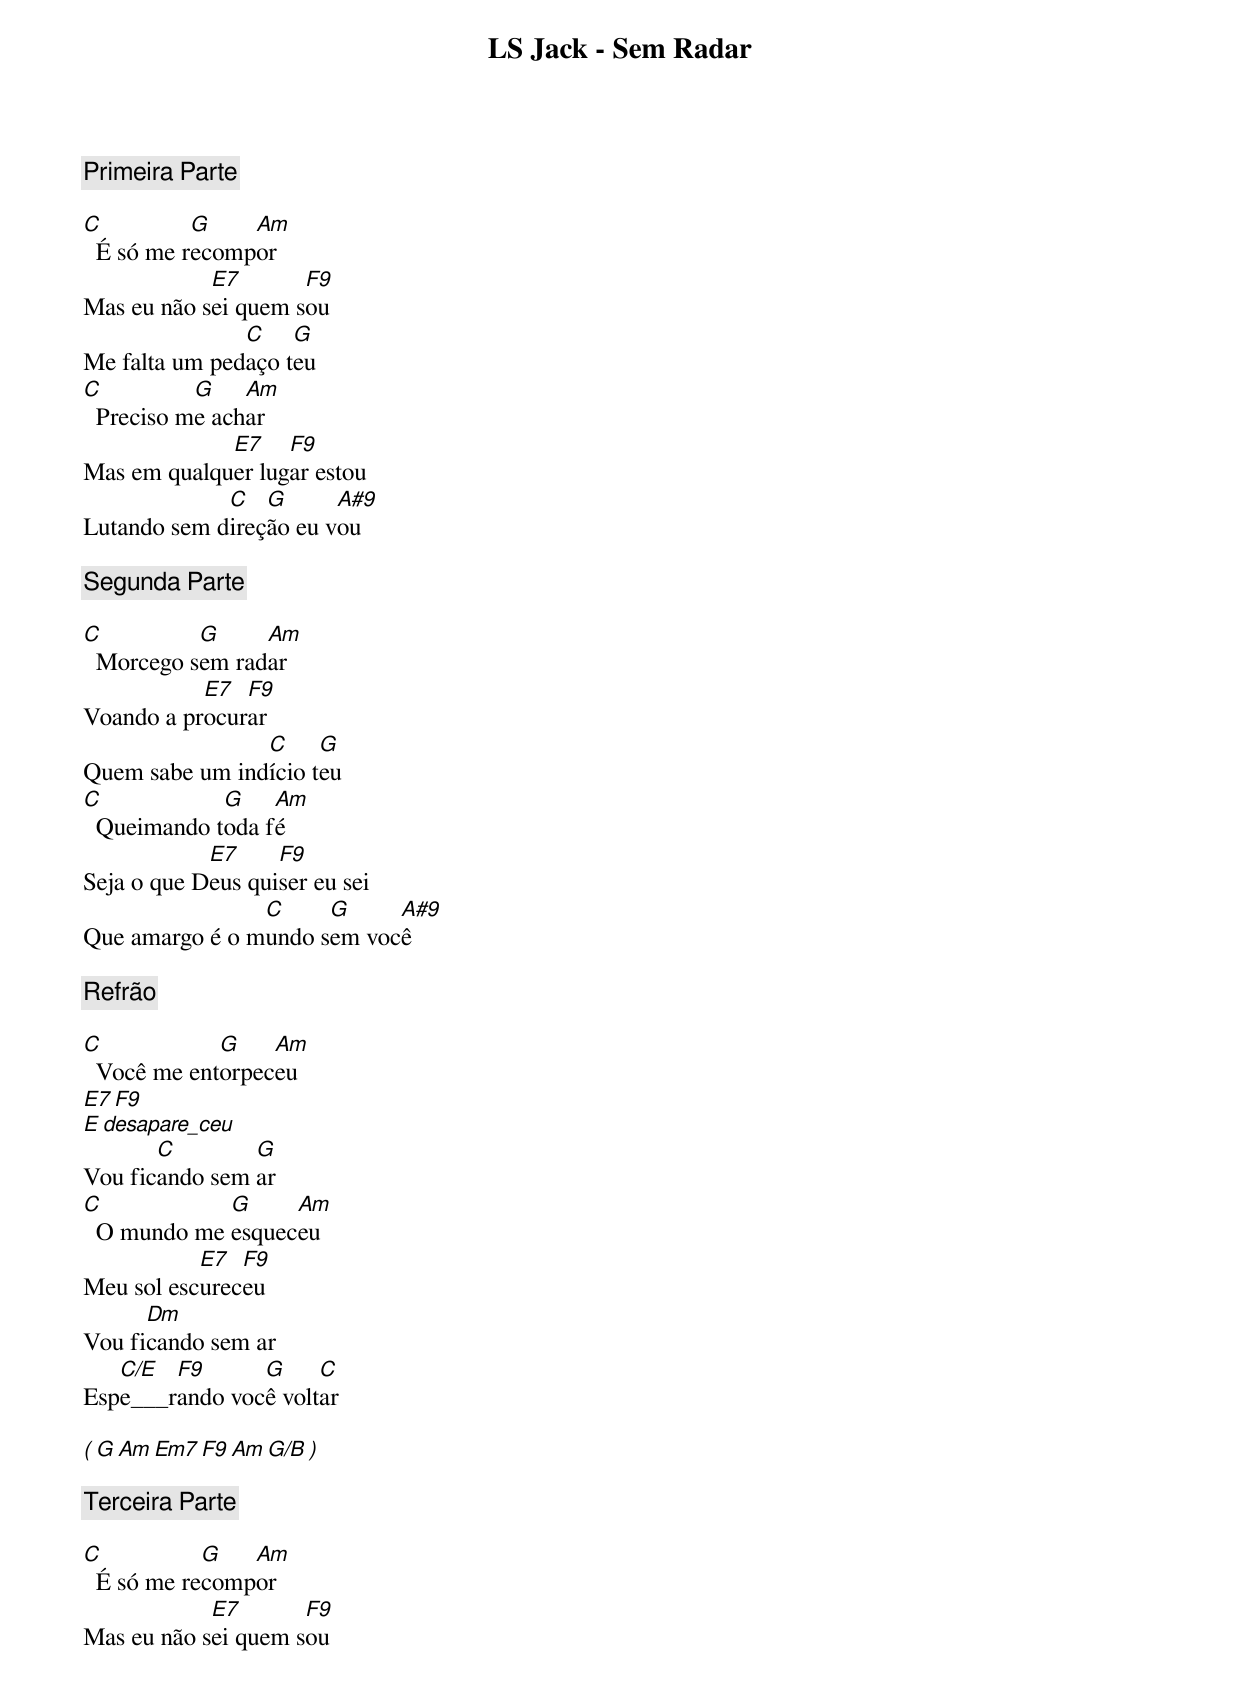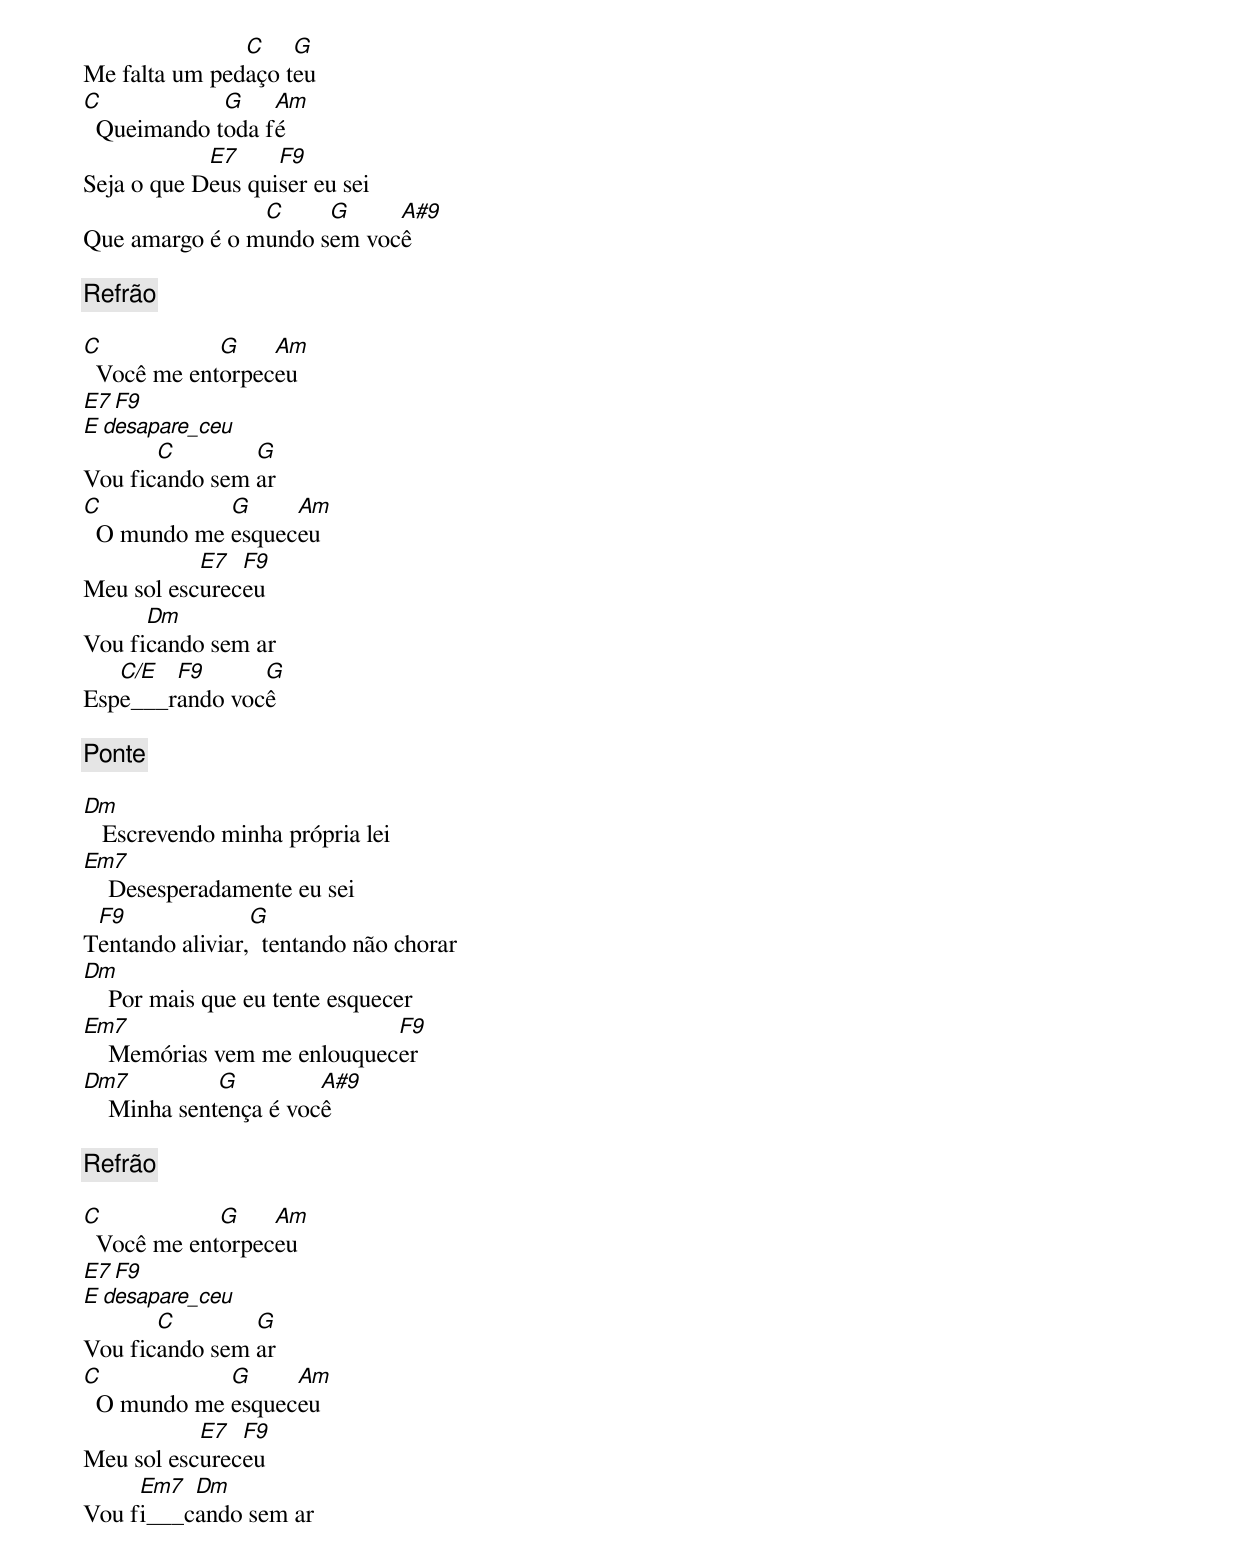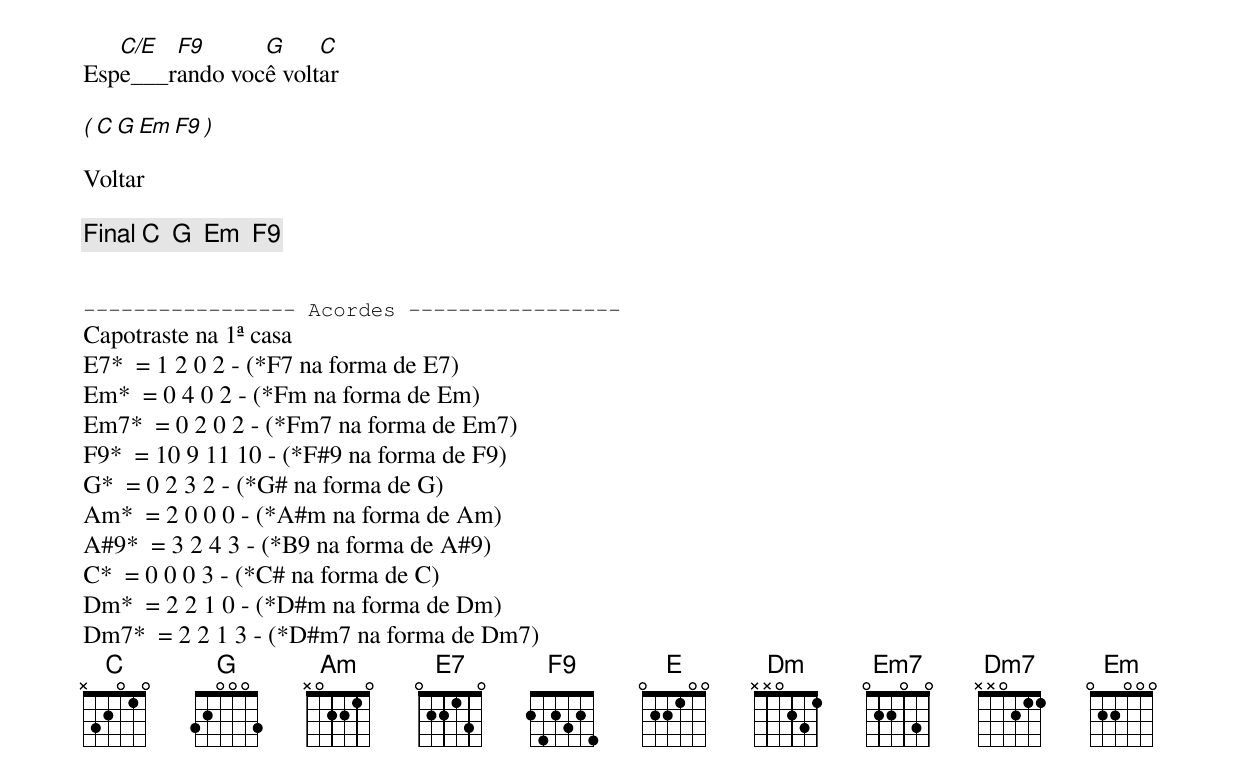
LS Jack - Sem Radar

[Primeira Parte]

C          G    Am
  É só me recompor
            E7       F9
Mas eu não sei quem sou
               C    G
Me falta um pedaço teu
C          G    Am
  Preciso me achar
             E7    F9
Mas em qualquer lugar estou
             C   G      A#9
Lutando sem direção eu vou

[Segunda Parte]

C          G     Am
  Morcego sem radar
           E7  F9
Voando a procurar
                C     G
Quem sabe um indício teu
C            G    Am
  Queimando toda fé
            E7     F9
Seja o que Deus quiser eu sei
                C     G     A#9
Que amargo é o mundo sem você

[Refrão]

C            G    Am
  Você me entorpeceu
       E7   F9
E desapare_ceu
       C        G
Vou ficando sem ar
C            G     Am
  O mundo me esqueceu
           E7  F9
Meu sol escureceu
      Dm
Vou ficando sem ar
   C/E  F9      G     C
Espe___rando você voltar

( G  Am  Em7  F9   Am  G/B )

[Terceira Parte]

C           G   Am
  É só me recompor
            E7       F9
Mas eu não sei quem sou
               C    G
Me falta um pedaço teu
C            G    Am
  Queimando toda fé
            E7     F9
Seja o que Deus quiser eu sei
                C     G     A#9
Que amargo é o mundo sem você

[Refrão]

C            G    Am
  Você me entorpeceu
       E7   F9
E desapare_ceu
       C        G
Vou ficando sem ar
C            G     Am
  O mundo me esqueceu
           E7  F9
Meu sol escureceu
      Dm
Vou ficando sem ar
   C/E  F9      G
Espe___rando você

[Ponte]

Dm
   Escrevendo minha própria lei
Em7
    Desesperadamente eu sei
 F9              G
Tentando aliviar,  tentando não chorar
Dm
    Por mais que eu tente esquecer
Em7                          F9
    Memórias vem me enlouquecer
Dm7           G         A#9
    Minha sentença é você

[Refrão]

C            G    Am
  Você me entorpeceu
       E7   F9
E desapare_ceu
       C        G
Vou ficando sem ar
C            G     Am
  O mundo me esqueceu
           E7  F9
Meu sol escureceu
     Em7  Dm
Vou fi___cando sem ar
   C/E  F9      G     C
Espe___rando você voltar

( C  G  Em  F9 )

Voltar

[Final] C  G  Em  F9


----------------- Acordes -----------------
Capotraste na 1ª casa
E7*  = 1 2 0 2 - (*F7 na forma de E7)
Em*  = 0 4 0 2 - (*Fm na forma de Em)
Em7*  = 0 2 0 2 - (*Fm7 na forma de Em7)
F9*  = 10 9 11 10 - (*F#9 na forma de F9)
G*  = 0 2 3 2 - (*G# na forma de G)
Am*  = 2 0 0 0 - (*A#m na forma de Am)
A#9*  = 3 2 4 3 - (*B9 na forma de A#9)
C*  = 0 0 0 3 - (*C# na forma de C)
Dm*  = 2 2 1 0 - (*D#m na forma de Dm)
Dm7*  = 2 2 1 3 - (*D#m7 na forma de Dm7)
